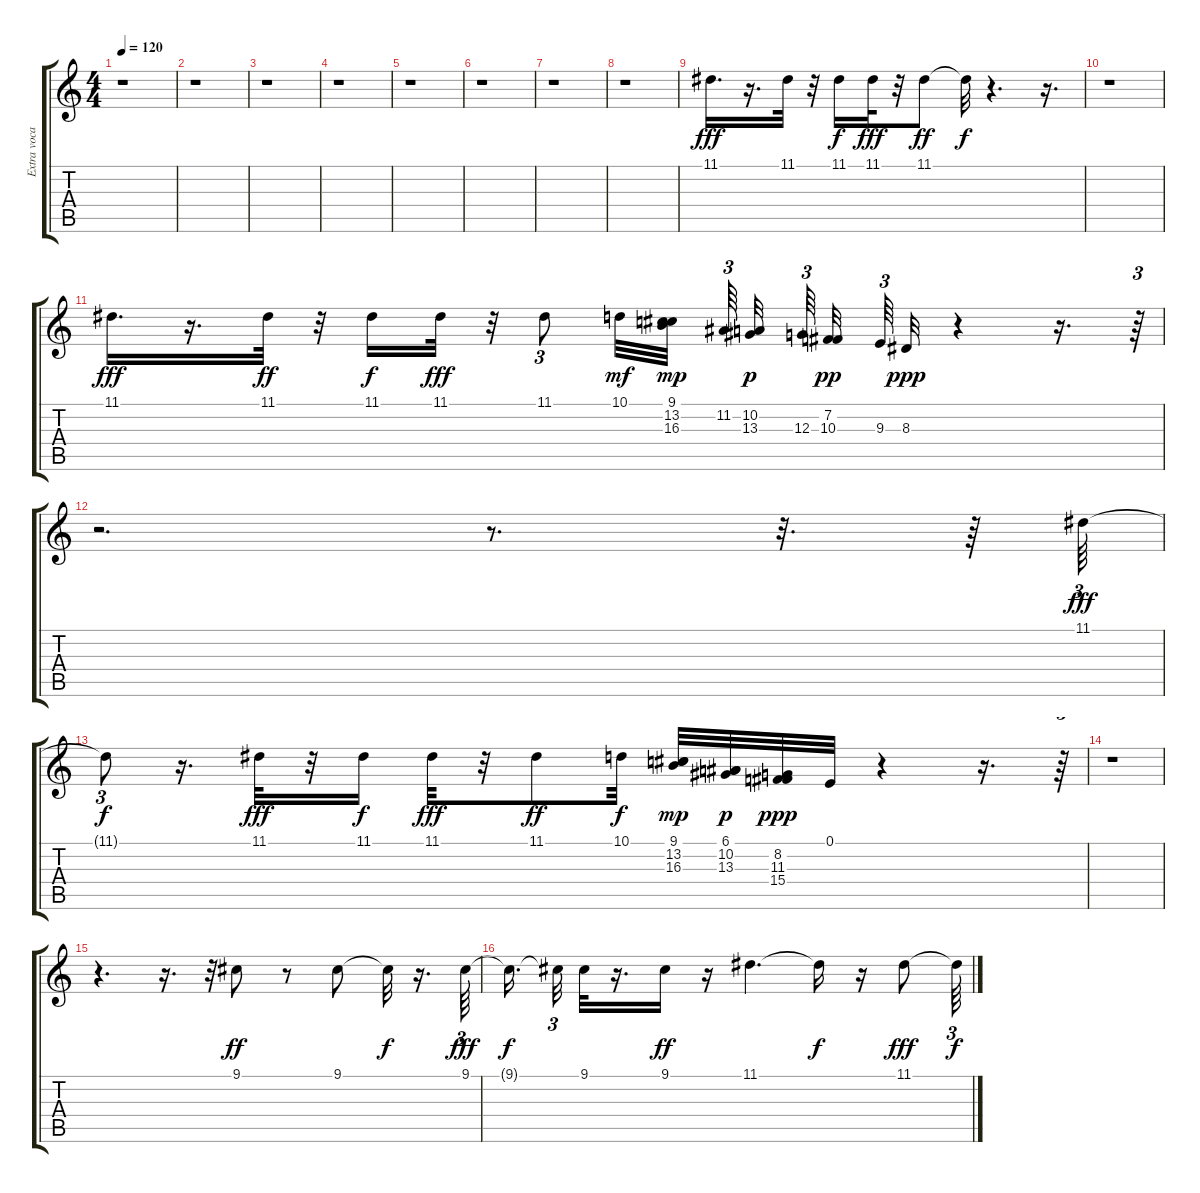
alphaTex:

\track ("Extra vocals" "Extra voca") {instrument sopranosax}
\staff {score tabs}
\tuning (E4 B3 G3 D3 A2 E2) {hide}
\ts (4 4)
\tempo 120
\clef g2
\ks c
r.1{dy f} |
r.1 |
r.1 |
r.1 |
r.1 |
r.1 |
r.1 |
r.1 |
11.1.16{d dy fff} r.16{d} 11.1.32 r.32 11.1.16{dy f} 11.1.32{dy fff} r.32 11.1.8{dy ff} 11.1{t}.32{dy f} r.4{d} r.16{d} |
r.1 |
11.1.16{d dy fff} r.16{d} 11.1.32{dy ff} r.32 11.1.16{dy f} 11.1.32{dy fff} r.32 11.1.8{tu (3 2)} 10.1.32{dy mf} (9.1 13.2 16.3).32{dy mp} 11.2.64{tu (3 2) beam splitsecondary} (10.2 13.3).32{dy p beam splitsecondary} 12.3.64{tu (3 2) beam splitsecondary} (7.2 10.3).32{dy pp beam splitsecondary} 9.3.64{tu (3 2)} 8.3.32{dy ppp} r.4 r.16{d} r.64{tu (3 2)} |
r.2{d} r.8{d} r.32{d} r.64 11.1.64{tu (3 2) dy fff} |
11.1{t}.8{tu (3 2) dy f} r.16{d} 11.1.32{dy fff} r.32 11.1.16{dy f} 11.1.32{dy fff} r.32 11.1.8{dy ff} 10.1.32{dy f} (9.1 13.2 16.3).32{dy mp} (6.1 10.2 13.3).32{dy p} (8.2 11.3 15.4).32{dy ppp} 0.1.32 r.4 r.16{d} r.64{tu (3 2)} |
r.1 |
r.4{d} r.16{d} r.32{tu (3 2)} 9.1.8{dy ff} r.8 9.1.8 9.1{t}.32{dy f} r.16{d} 9.1.64{tu (3 2) dy fff} |
9.1{t}.16{d dy f beam splitsecondary} 9.1{t}.32{tu (3 2)} 9.1.32 r.16{d} 9.1.16{dy ff} r.16 11.1.4{d} 11.1{t}.16{dy f} r.16 11.1.8{dy fff} 11.1{t}.64{tu (3 2) dy f}
